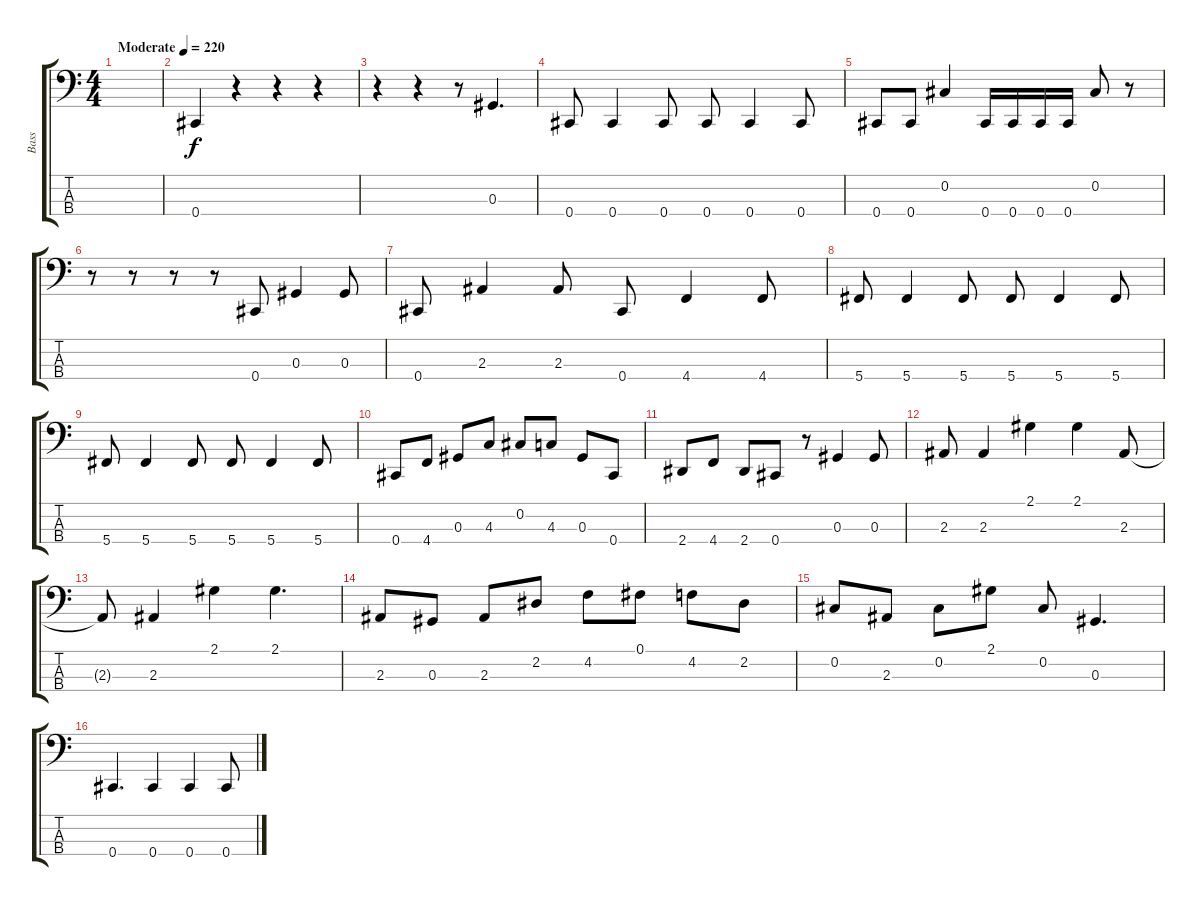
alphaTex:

\track ("Bass" "Bass") {instrument electricbassfinger}
\staff {score tabs}
\tuning (Gb2 Db2 Ab1 Db1) {hide}
\ts (4 4)
\tempo (220 "Moderate")
\clef f4
\ks c
|
0.4.4 r.4 r.4 r.4 |
r.4 r.4 r.8 0.3.4{d} |
0.4.8 0.4.4 0.4.8 0.4.8 0.4.4 0.4.8 |
0.4.8 0.4.8 0.2.4 0.4.16 0.4.16 0.4.16 0.4.16 0.2.8 r.8 |
r.8 r.8 r.8 r.8 0.4.8 0.3.4 0.3.8 |
0.4.8 2.3.4 2.3.8 0.4.8 4.4.4 4.4.8 |
5.4.8 5.4.4 5.4.8 5.4.8 5.4.4 5.4.8 |
5.4.8 5.4.4 5.4.8 5.4.8 5.4.4 5.4.8 |
0.4.8 4.4.8 0.3.8 4.3.8 0.2.8 4.3.8 0.3.8 0.4.8 |
2.4.8 4.4.8 2.4.8 0.4.8 r.8 0.3.4 0.3.8 |
2.3.8 2.3.4 2.1.4 2.1.4 2.3.8 |
2.3{t}.8 2.3.4 2.1.4 2.1.4{d} |
2.3.8 0.3.8 2.3.8 2.2.8 4.2.8 0.1.8 4.2.8 2.2.8 |
0.2.8 2.3.8 0.2.8 2.1.8 0.2.8 0.3.4{d} |
0.4.4{d} 0.4.4 0.4.4 0.4.8
